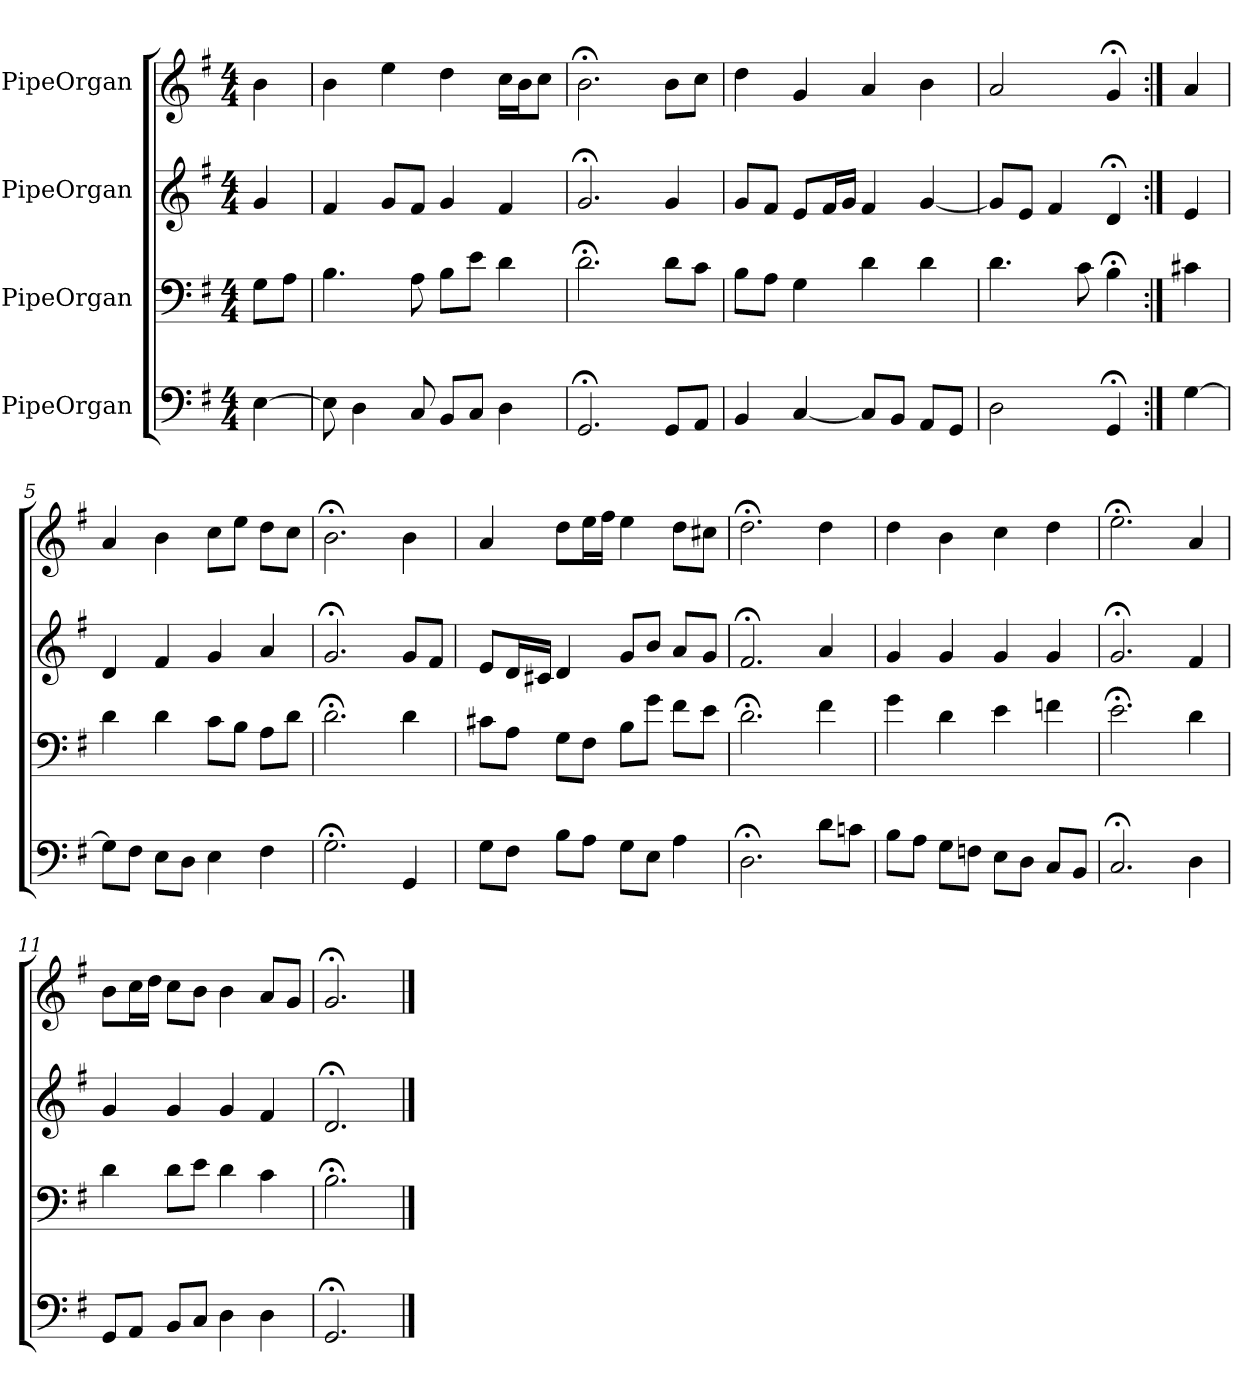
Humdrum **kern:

**kern	**kern	**kern	**kern
*part4	*part3	*part2	*part1
*staff4	*staff3	*staff2	*staff1
*I"PipeOrgan	*I"PipeOrgan	*I"PipeOrgan	*I"PipeOrgan
*clefF4	*clefF4	*clefG2	*clefG2
*k[f#]	*k[f#]	*k[f#]	*k[f#]
*G:	*G:	*G:	*G:
*M4/4	*M4/4	*M4/4	*M4/4
*MM56	*MM56	*MM56	*MM56
=	=	=	=
[4E	8G\L	4g	4b
.	8A\J	.	.
=1	=1	=1	=1
8E]	4.B	4f#	4b
4D	.	.	.
.	.	8g/L	4ee
8C	8A	8f#/J	.
8BB/L	8B\L	4g	4dd
8C/J	8e\J	.	.
4D	4d	4f#	16cc\LL
.	.	.	16b\J
.	.	.	8cc\J
=2	=2	=2	=2
2.GG;<	2.d;<	2.g;<	2.b;<
8GG/L	8d\L	4g	8b\L
8AA/J	8c\J	.	8cc\J
=3	=3	=3	=3
4BB	8B\L	8g/L	4dd
.	8A\J	8f#/J	.
[4C	4G	8e/L	4g
.	.	16f#/L	.
.	.	16g/JJ	.
8C/L]	4d	4f#	4a
8BB/J	.	.	.
8AA/L	4d	[4g	4b
8GG/J	.	.	.
=4	=4	=4	=4
2D	4.d	8g/L]	2a
.	.	8e/J	.
.	.	4f#	.
.	8c	.	.
4GG;<	4B;<	4d;<	4g;<
=:|!	=:|!	=:|!	=:|!
[4G	4c#X	4e	4a
=5	=5	=5	=5
8G\L]	4d	4d	4a
8F#\J	.	.	.
8E\L	4d	4f#	4b
8D\J	.	.	.
4E	8c\L	4g	8cc\L
.	8B\J	.	8ee\J
4F#	8A\L	4a	8dd\L
.	8d\J	.	8cc\J
=6	=6	=6	=6
2.G;<	2.d;<	2.g;<	2.b;<
4GG	4d	8g/L	4b
.	.	8f#/J	.
=7	=7	=7	=7
8G\L	8c#X\L	8e/L	4a
8F#\J	8A\J	16d/L	.
.	.	16c#X/JJ	.
8B\L	8G\L	4d	8dd\L
8A\J	8F#\J	.	16ee\L
.	.	.	16ff#\JJ
8G\L	8B\L	8g/L	4ee
8E\J	8g\J	8b/J	.
4A	8f#\L	8a/L	8dd\L
.	8e\J	8g/J	8cc#X\J
=8	=8	=8	=8
2.D;<	2.d;<	2.f#;<	2.dd;<
8d\L	4f#	4a	4dd
8cn\J	.	.	.
=9	=9	=9	=9
8B\L	4g	4g	4dd
8A\J	.	.	.
8G\L	4d	4g	4b
8Fn\J	.	.	.
8E\L	4e	4g	4cc
8D\J	.	.	.
8C/L	4fn	4g	4dd
8BB/J	.	.	.
=10	=10	=10	=10
2.C;<	2.e;<	2.g;<	2.ee;<
4D	4d	4f#	4a
=11	=11	=11	=11
8GG/L	4d	4g	8b\L
8AA/J	.	.	16cc\L
.	.	.	16dd\JJ
8BB/L	8d\L	4g	8cc\L
8C/J	8e\J	.	8b\J
4D	4d	4g	4b
4D	4c	4f#	8a/L
.	.	.	8g/J
=12	=12	=12	=12
2.GG;<	2.B;<	2.d;<	2.g;<
==	==	==	==
*-	*-	*-	*-
